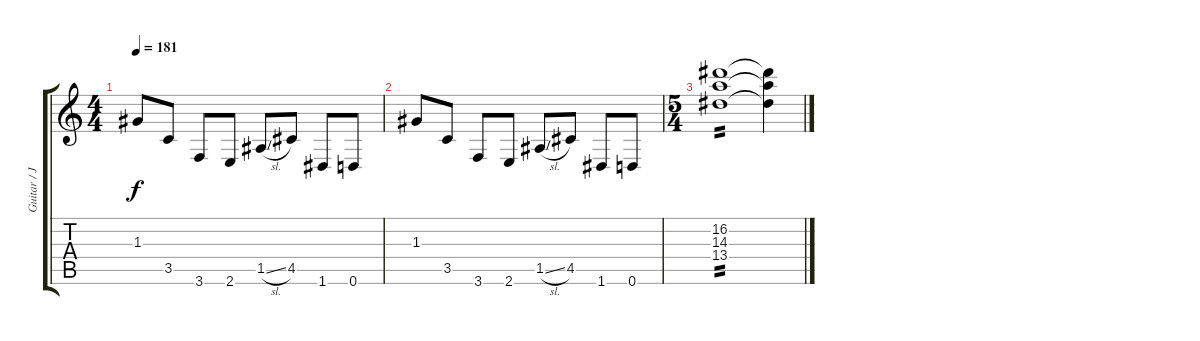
\track ("Guitar / Jordan" "Guitar / J") {instrument overdrivenguitar}
\staff {score tabs}
\tuning (E4 B3 G3 D3 A2 D2) {hide}
\ts (4 4)
\tempo 181
\clef g2
\ks c
1.3.8{dy f} 3.5.8 3.6.8 2.6.8 1.5{sl}.8 4.5.8 1.6.8 0.6.8 |
1.3.8 3.5.8 3.6.8 2.6.8 1.5{sl}.8 4.5.8 1.6.8 0.6.8 |
\ts (5 4)
(16.2 14.3 13.4).1{tp 2} (16.2{t} 14.3{t} 13.4{t}).4
